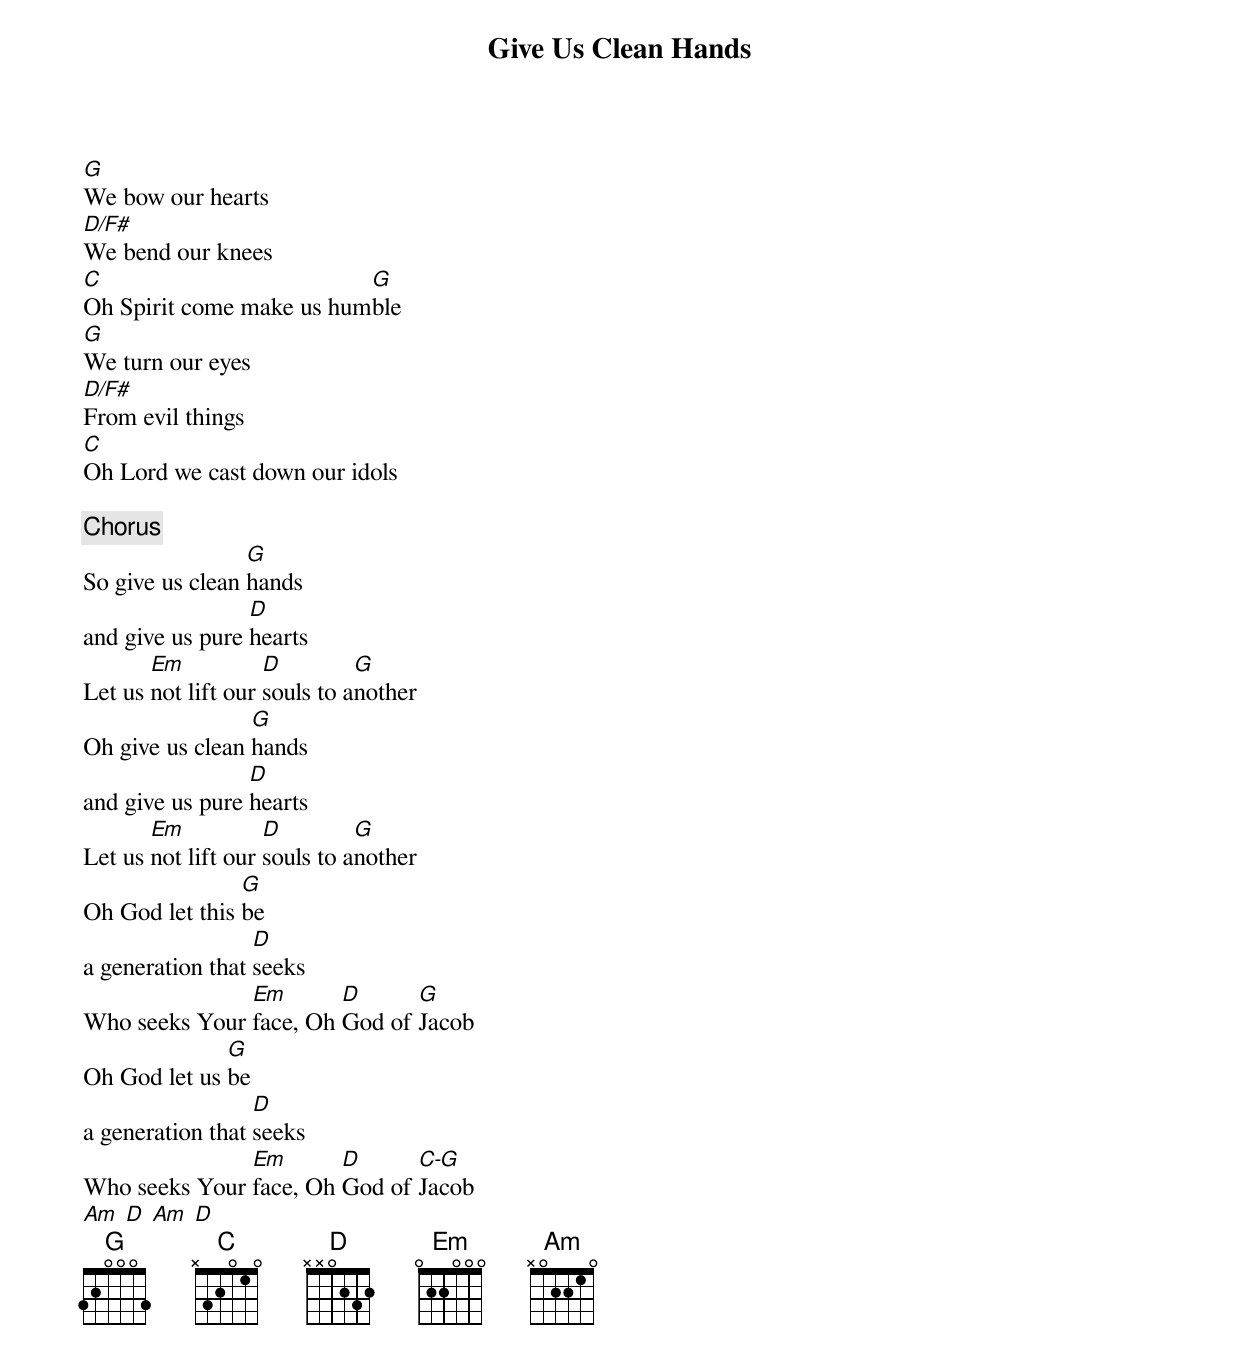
{Title: Give Us Clean Hands}

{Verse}
[G]We bow our hearts
[D/F#]We bend our knees
[C]Oh Spirit come make us hum[G]ble
[G]We turn our eyes
[D/F#]From evil things
[C]Oh Lord we cast down our idols

{Chorus}
So give us clean [G]hands
and give us pure [D]hearts
Let us [Em]not lift our [D]souls to a[G]nother
Oh give us clean [G]hands
and give us pure [D]hearts
Let us [Em]not lift our [D]souls to a[G]nother
Oh God let this [G]be
a generation that [D]seeks
Who seeks Your [Em]face, Oh [D]God of [G]Jacob
Oh God let us [G]be
a generation that [D]seeks
Who seeks Your [Em]face, Oh [D]God of [C-G]Jacob
[Am] [D] [Am] [D]
